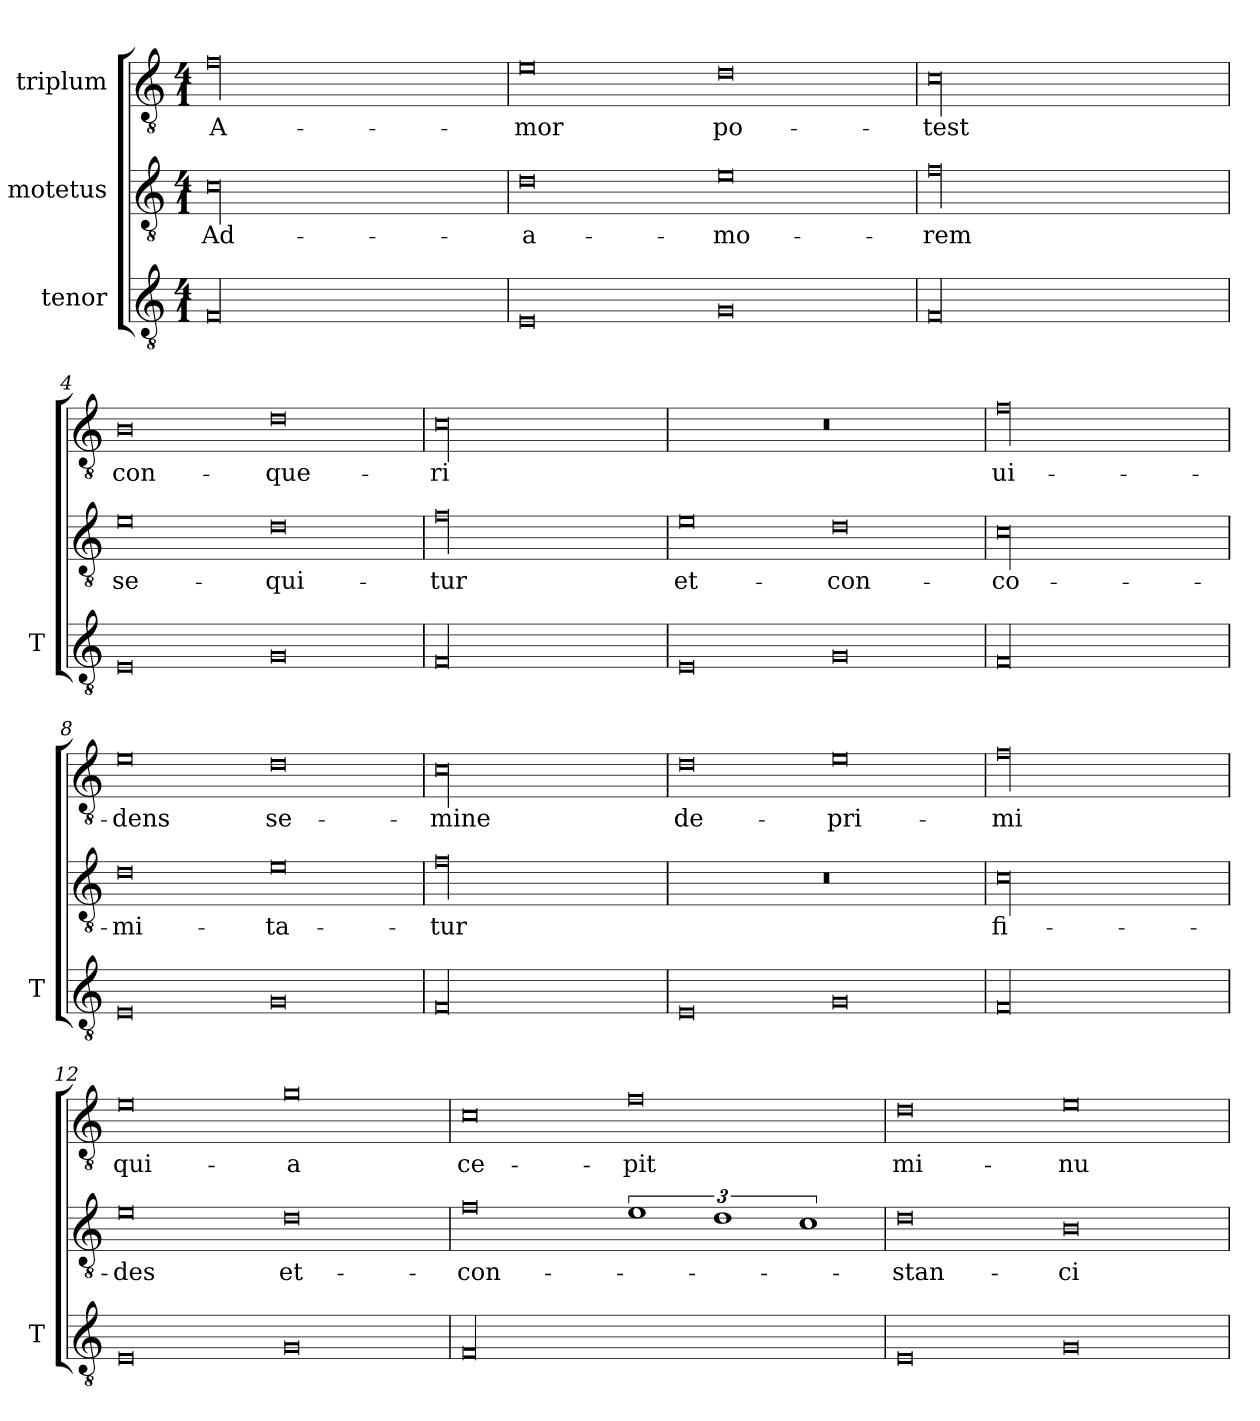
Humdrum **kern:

**kern	**kern	**text	**kern	**text
*part3	*part2	*part2	*part1	*part1
*staff3	*staff2	*staff2	*staff1	*staff1
*I"tenor	*I"motetus	*	*I"triplum	*
*I'T	*	*	*	*
*clefGv2	*clefGv2	*	*clefGv2	*
*k[]	*k[]	*	*k[]	*
*C:	*C:	*	*C:	*
*M4/1	*M4/1	*	*M4/1	*
=1	=1	=1	=1	=1
00F/	00c\	Ad-	00f\	A-
=2	=2	=2	=2	=2
0E/	0d\	a-	0e\	-mor
0G/	0e\	-mo-	0d\	po-
=3	=3	=3	=3	=3
00F/	00f\	-rem	00c\	-test
=4	=4	=4	=4	=4
0E/	0e\	se-	0B\	con-
0G/	0d\	-qui-	0d\	-que-
=5	=5	=5	=5	=5
00F/	00f\	-tur	00c\	-ri
=6	=6	=6	=6	=6
0E/	0e\	et-	00r	.
0G/	0d\	con-	.	.
=7	=7	=7	=7	=7
00F/	00c\	-co-	00f\	ui-
=8	=8	=8	=8	=8
0E/	0d\	-mi-	0e\	-dens
0G/	0e\	-ta-	0d\	se-
=9	=9	=9	=9	=9
00F/	00f\	-tur	00c\	-mine
=10	=10	=10	=10	=10
0E/	00r	.	0d\	de-
0G/	.	.	0e\	-pri-
=11	=11	=11	=11	=11
00F/	00c\	fi-	00f\	-mi
=12	=12	=12	=12	=12
0E/	0e\	-des	0e\	qui-
0G/	0d\	et-	0g\	-a
=13	=13	=13	=13	=13
00F/	0f\	con-	0c\	ce-
.	3%2e\	.	0f\	-pit
.	3%2d\	.	.	.
.	3%2c\	.	.	.
=14	=14	=14	=14	=14
0E/	0d\	-stan-	0d\	mi-
0G/	0B\	-ci-	0e\	-nu-
=	=	=	=	=
*-	*-	*-	*-	*-
